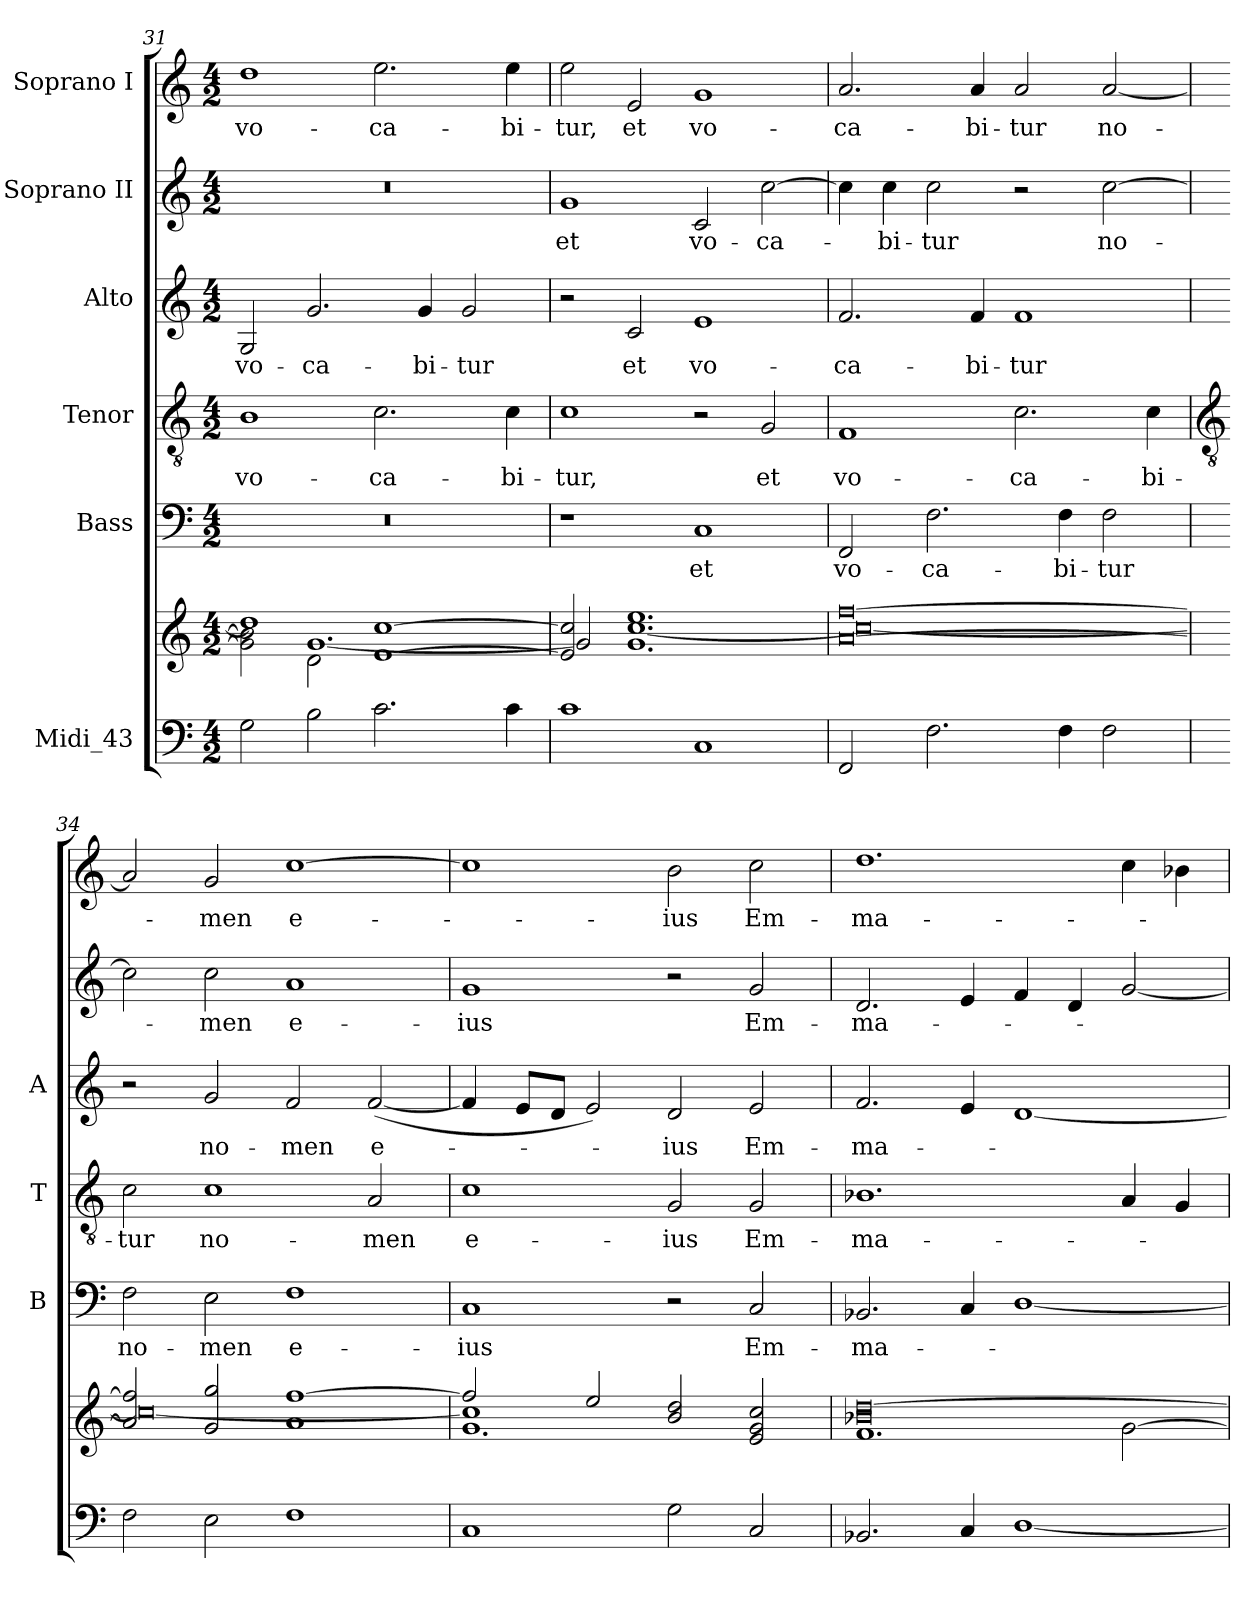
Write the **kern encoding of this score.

**kern	**kern	**kern	**text	**kern	**text	**kern	**text	**kern	**text	**kern	**text
*part6	*part6	*part5	*part5	*part4	*part4	*part3	*part3	*part2	*part2	*part1	*part1
*staff7	*staff6	*staff5	*staff5	*staff4	*staff4	*staff3	*staff3	*staff2	*staff2	*staff1	*staff1
*I"Midi_43	*	*I"Bass	*	*I"Tenor	*	*I"Alto	*	*I"Soprano II	*	*I"Soprano I	*
*	*	*I'B	*	*I'T	*	*I'A	*	*	*	*	*
*clefF4	*clefG2	*clefF4	*	*clefGv2	*	*clefG2	*	*clefG2	*	*clefG2	*
*k[]	*k[]	*k[]	*	*k[]	*	*k[]	*	*k[]	*	*k[]	*
*C:	*C:	*C:	*	*C:	*	*C:	*	*C:	*	*C:	*
*M4/2	*M4/2	*M4/2	*	*M4/2	*	*M4/2	*	*M4/2	*	*M4/2	*
=31	=31	=31	=31	=31	=31	=31	=31	=31	=31	=31	=31
*	*^	*	*	*	*	*	*	*	*	*	*
*	*	*^	*	*	*	*	*	*	*	*	*	*
!	!	!	!	!	!	!	!LO:LY:b	!	!LO:LY:b	!	!	!	!LO:LY:b
2G	1dd/]	2ryy	2g\] 2b\]	0r	.	1B	vo-	2G	vo-	0r	.	1dd	vo-
!	!	!	!	!	!	!	!	!	!LO:LY:b	!	!	!	!
2B	.	[1.g/	2d\	.	.	.	.	2.g	-ca-	.	.	.	.
!	!	!	!	!	!	!	!LO:LY:b	!	!	!	!	!	!LO:LY:b
2.c	[1e/ [1cc/	.	1ryy	.	.	2.c	-ca-	.	.	.	.	2.ee	-ca-
!	!	!	!	!	!	!	!	!	!LO:LY:b	!	!	!	!
.	.	.	.	.	.	.	.	4g	-bi-	.	.	.	.
!	!	!	!	!	!	!	!	!	!LO:LY:b	!	!	!	!
.	.	.	.	.	.	.	.	2g	-tur	.	.	.	.
!	!	!	!	!	!	!	!LO:LY:b	!	!	!	!	!	!LO:LY:b
4c	.	.	.	.	.	4c	-bi-	.	.	.	.	4ee	-bi-
=32	=32	=32	=32	=32	=32	=32	=32	=32	=32	=32	=32	=32	=32
!	!	!	!	!	!	!	!LO:LY:b	!	!	!	!LO:LY:b	!	!LO:LY:b
1c	2e/] 2cc/]	2g/]	2ryy	1r	.	1c	-tur,	2r	.	1g	et	2ee	-tur,
!	!	!	!	!	!	!	!	!	!LO:LY:b	!	!	!	!LO:LY:b
.	1.ee/	[1.cc/	1.g\	.	.	.	.	2c	et	.	.	2e	et
!	!	!	!	!	!LO:LY:b	!	!	!	!LO:LY:b	!	!LO:LY:b	!	!LO:LY:b
1C	.	.	.	1C	et	2r	.	1e	vo-	2c	vo-	1g	vo-
!	!	!	!	!	!	!	!LO:LY:b	!	!	!	!LO:LY:b	!	!
.	.	.	.	.	.	2G	et	.	.	[2cc	-ca-	.	.
=33	=33	=33	=33	=33	=33	=33	=33	=33	=33	=33	=33	=33	=33
!	!	!	!	!	!LO:LY:b	!	!LO:LY:b	!	!LO:LY:b	!	!	!	!LO:LY:b
2FF	[0a/ [0ff/	0cc/_	0ryy	2FF	vo-	1F	vo-	2.f	-ca-	4cc]	.	2.a	-ca-
!	!	!	!	!	!	!	!	!	!	!	!LO:LY:b	!	!
.	.	.	.	.	.	.	.	.	.	4cc	bi-	.	.
!	!	!	!	!	!LO:LY:b	!	!	!	!	!	!LO:LY:b	!	!
2.F	.	.	.	2.F	-ca-	.	.	.	.	2cc	-tur	.	.
!	!	!	!	!	!	!	!	!	!LO:LY:b	!	!	!	!LO:LY:b
.	.	.	.	.	.	.	.	4f	-bi-	.	.	4a	-bi-
!	!	!	!	!	!	!	!LO:LY:b	!	!LO:LY:b	!	!	!	!LO:LY:b
.	.	.	.	.	.	2.c	-ca-	1f	-tur	2r	.	2a	-tur
!	!	!	!	!	!LO:LY:b	!	!	!	!	!	!	!	!
4F	.	.	.	4F	-bi-	.	.	.	.	.	.	.	.
!	!	!	!	!	!LO:LY:b	!	!	!	!	!	!LO:LY:b	!	!LO:LY:b
2F	.	.	.	2F	-tur	.	.	.	.	[2cc	no-	[2a	no-
!	!	!	!	!	!	!	!LO:LY:b	!	!	!	!	!	!
.	.	.	.	.	.	4c	-bi-	.	.	.	.	.	.
!!LO:LB:g=z
=34	=34	=34	=34	=34	=34	=34	=34	=34	=34	=34	=34	=34	=34
*	*	*	*	*	*	*clefGv2	*	*	*	*	*	*	*
!	!	!	!	!	!LO:LY:b	!	!LO:LY:b	!	!	!	!	!	!
2F	2a/] 2ff/]	0cc/_	1ryy	2F	no-	2c	-tur	2r	.	2cc]	.	2a]	.
!	!	!	!	!	!LO:LY:b	!	!LO:LY:b	!	!LO:LY:b	!	!LO:LY:b	!	!LO:LY:b
2E	2g/ 2gg/	.	.	2E	-men	1c	no-	2g	no-	2cc	men	2g	men
!	!	!	!	!	!LO:LY:b	!	!	!	!LO:LY:b	!	!LO:LY:b	!	!LO:LY:b
1F	[1ff/	.	1a\	1F	e-	.	.	2f	-men	1a	e-	[1cc	e-
!	!	!	!	!	!	!	!LO:LY:b	!	!LO:LY:b	!	!	!	!
.	.	.	.	.	.	2A	-men	(<[2f	e-	.	.	.	.
=35	=35	=35	=35	=35	=35	=35	=35	=35	=35	=35	=35	=35	=35
!	!	!	!	!	!LO:LY:b	!	!LO:LY:b	!	!	!	!LO:LY:b	!	!
1C	2ff/]	1cc/]	1.g\	1C	-ius	1c	e-	4f]	.	1g	-ius	1cc]	.
.	.	.	.	.	.	.	.	8eL	.	.	.	.	.
.	.	.	.	.	.	.	.	8dJ	.	.	.	.	.
.	2ee/	.	.	.	.	.	.	2e)	.	.	.	.	.
!	!	!	!	!	!	!	!LO:LY:b	!	!LO:LY:b	!	!	!	!LO:LY:b
2G	2b/ 2dd/	1ryy	.	2r	.	2G	-ius	2d	ius	2r	.	2b	ius
!	!	!	!	!	!LO:LY:b	!	!LO:LY:b	!	!LO:LY:b	!	!LO:LY:b	!	!LO:LY:b
2C	2e/ 2g/ 2cc/	.	2ryy	2C	Em-	2G	Em-	2e	Em-	2g	Em-	2cc	Em-
=36	=36	=36	=36	=36	=36	=36	=36	=36	=36	=36	=36	=36	=36
!	!	!	!	!	!LO:LY:b	!	!LO:LY:b	!	!LO:LY:b	!	!LO:LY:b	!	!LO:LY:b
2.BB-X	[0dd/	0b-X/	1.f\	2.BB-X	-ma-	1.B-X	-ma-	2.f	-ma-	2.d	-ma-	1.dd	-ma-
4C	.	.	.	4C	.	.	.	4e	.	4e	.	.	.
[1D/	.	.	.	[1D/	.	.	.	[1d	.	4f	.	.	.
.	.	.	.	.	.	.	.	.	.	4d	.	.	.
.	.	.	[2g\	.	.	4A	.	.	.	[2g	.	4cc	.
.	.	.	.	.	.	4G	.	.	.	.	.	4b-X	.
*	*v	*v	*v	*	*	*	*	*	*	*	*	*	*
=	=	=	=	=	=	=	=	=	=	=	=
*-	*-	*-	*-	*-	*-	*-	*-	*-	*-	*-	*-
